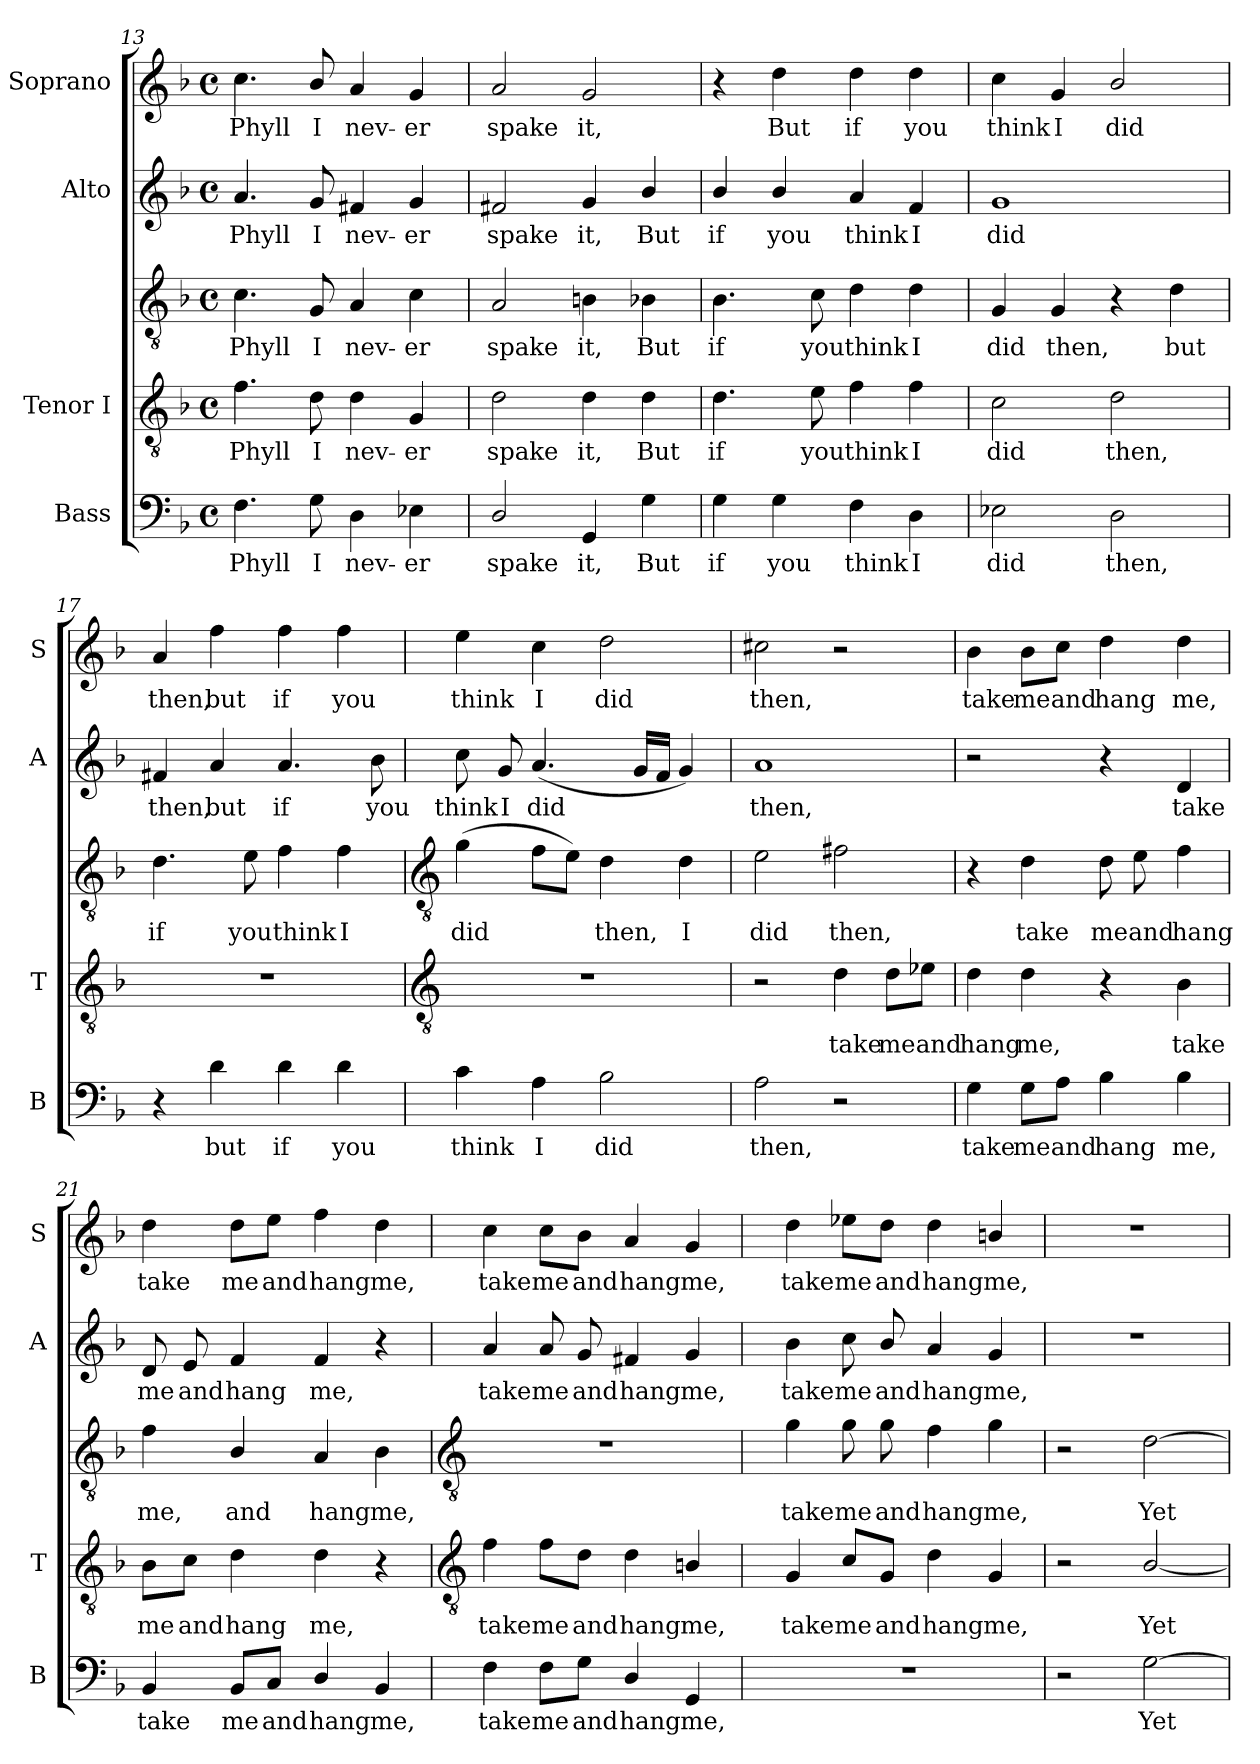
**kern	**text	**kern	**text	**kern	**text	**kern	**text	**kern	**text
*part4	*part4	*part3	*part3	*part3	*part3	*part2	*part2	*part1	*part1
*staff5	*staff5	*staff4	*staff4	*staff3	*staff3	*staff2	*staff2	*staff1	*staff1
*I"Bass	*	*I"Tenor I	*	*	*	*I"Alto	*	*I"Soprano	*
*I'B	*	*I'T	*	*	*	*I'A	*	*I'S	*
!!LO:LB:g=z
*clefF4	*	*clefGv2	*	*clefGv2	*	*clefG2	*	*clefG2	*
*k[b-]	*	*k[b-]	*	*k[b-]	*	*k[b-]	*	*k[b-]	*
*F:	*	*F:	*	*F:	*	*F:	*	*F:	*
*M4/4	*	*M4/4	*	*M4/4	*	*M4/4	*	*M4/4	*
*met(c)	*	*met(c)	*	*met(c)	*	*met(c)	*	*met(c)	*
=13	=13	=13	=13	=13	=13	=13	=13	=13	=13
!	!LO:LY:b	!	!LO:LY:b	!	!LO:LY:b	!	!LO:LY:b	!	!LO:LY:b
4.F	Phyll	4.f	Phyll	4.c	Phyll	4.a	Phyll	4.cc	Phyll
!	!LO:LY:b	!	!LO:LY:b	!	!LO:LY:b	!	!LO:LY:b	!	!LO:LY:b
8G	I	8d	I	8G	I	8g	I	8b-/	I
!	!LO:LY:b	!	!LO:LY:b	!	!LO:LY:b	!	!LO:LY:b	!	!LO:LY:b
4D	nev-	4d	nev-	4A	nev-	4f#X	nev-	4a	nev-
!	!LO:LY:b	!	!LO:LY:b	!	!LO:LY:b	!	!LO:LY:b	!	!LO:LY:b
4E-X	-er	4G	-er	4c	-er	4g	-er	4g	-er
=14	=14	=14	=14	=14	=14	=14	=14	=14	=14
!	!LO:LY:b	!	!LO:LY:b	!	!LO:LY:b	!	!LO:LY:b	!	!LO:LY:b
2D/	spake	2d	spake	2A	spake	2f#X	spake	2a	spake
!	!LO:LY:b	!	!LO:LY:b	!	!LO:LY:b	!	!LO:LY:b	!	!LO:LY:b
4GG	it,	4d	it,	4Bn	it,	4g	it,	2g	it,
!	!LO:LY:b	!	!LO:LY:b	!	!LO:LY:b	!	!LO:LY:b	!	!
4G	But	4d	But	4B-X	But	4b-/	But	.	.
=15	=15	=15	=15	=15	=15	=15	=15	=15	=15
!	!LO:LY:b	!	!LO:LY:b	!	!LO:LY:b	!	!LO:LY:b	!	!
4G	if	4.d	if	4.B-	if	4b-/	if	4r	.
!	!LO:LY:b	!	!	!	!	!	!LO:LY:b	!	!LO:LY:b
4G	you	.	.	.	.	4b-/	you	4dd	But
!	!	!	!LO:LY:b	!	!LO:LY:b	!	!	!	!
.	.	8e	you	8c	you	.	.	.	.
!	!LO:LY:b	!	!LO:LY:b	!	!LO:LY:b	!	!LO:LY:b	!	!LO:LY:b
4F	think	4f	think	4d	think	4a	think	4dd	if
!	!LO:LY:b	!	!LO:LY:b	!	!LO:LY:b	!	!LO:LY:b	!	!LO:LY:b
4D	I	4f	I	4d	I	4f	I	4dd	you
=16	=16	=16	=16	=16	=16	=16	=16	=16	=16
!	!LO:LY:b	!	!LO:LY:b	!	!LO:LY:b	!	!LO:LY:b	!	!LO:LY:b
2E-X	did	2c	did	4G	did	1g	did	4cc	think
!	!	!	!	!	!LO:LY:b	!	!	!	!LO:LY:b
.	.	.	.	4G	then,	.	.	4g	I
!	!LO:LY:b	!	!LO:LY:b	!	!	!	!	!	!LO:LY:b
2D	then,	2d	then,	4r	.	.	.	2b-/	did
!	!	!	!	!	!LO:LY:b	!	!	!	!
.	.	.	.	4d	but	.	.	.	.
=17	=17	=17	=17	=17	=17	=17	=17	=17	=17
!	!	!	!	!	!LO:LY:b	!	!LO:LY:b	!	!LO:LY:b
4r	.	1r	.	4.d	if	4f#X	then,	4a	then,
!	!LO:LY:b	!	!	!	!	!	!LO:LY:b	!	!LO:LY:b
4d	but	.	.	.	.	4a	but	4ff	but
!	!	!	!	!	!LO:LY:b	!	!	!	!
.	.	.	.	8e	you	.	.	.	.
!	!LO:LY:b	!	!	!	!LO:LY:b	!	!LO:LY:b	!	!LO:LY:b
4d	if	.	.	4f	think	4.a	if	4ff	if
!	!LO:LY:b	!	!	!	!LO:LY:b	!	!	!	!LO:LY:b
4d	you	.	.	4f	I	.	.	4ff	you
!	!	!	!	!	!	!	!LO:LY:b	!	!
.	.	.	.	.	.	8b-	you	.	.
!!LO:LB:g=z
=18	=18	=18	=18	=18	=18	=18	=18	=18	=18
*	*	*clefGv2	*	*clefGv2	*	*	*	*	*
!	!LO:LY:b	!	!	!	!LO:LY:b	!	!LO:LY:b	!	!LO:LY:b
4c	think	1r	.	(>4g	did	8cc	think	4ee	think
!	!	!	!	!	!	!	!LO:LY:b	!	!
.	.	.	.	.	.	8g	I	.	.
!	!LO:LY:b	!	!	!	!	!	!LO:LY:b	!	!LO:LY:b
4A	I	.	.	8fL	.	(<4.a	did	4cc	I
.	.	.	.	8eJ)	.	.	.	.	.
!	!LO:LY:b	!	!	!	!LO:LY:b	!	!	!	!LO:LY:b
2B-	did	.	.	4d	then,	.	.	2dd	did
.	.	.	.	.	.	16gLL	.	.	.
.	.	.	.	.	.	16fJJ	.	.	.
!	!	!	!	!	!LO:LY:b	!	!	!	!
.	.	.	.	4d	I	4g)	.	.	.
=19	=19	=19	=19	=19	=19	=19	=19	=19	=19
!	!LO:LY:b	!	!	!	!LO:LY:b	!	!LO:LY:b	!	!LO:LY:b
2A	then,	2r	.	2e	did	1a	then,	2cc#X	then,
!	!	!	!LO:LY:b	!	!LO:LY:b	!	!	!	!
2r	.	4d	take	2f#X	then,	.	.	2r	.
!	!	!	!LO:LY:b	!	!	!	!	!	!
.	.	8d\L	me	.	.	.	.	.	.
!	!	!	!LO:LY:b	!	!	!	!	!	!
.	.	8e-X\J	and	.	.	.	.	.	.
=20	=20	=20	=20	=20	=20	=20	=20	=20	=20
!	!LO:LY:b	!	!LO:LY:b	!	!	!	!	!	!LO:LY:b
4G	take	4d	hang	4r	.	2r	.	4b-	take
!	!LO:LY:b	!	!LO:LY:b	!	!LO:LY:b	!	!	!	!LO:LY:b
8G\L	me	4d	me,	4d	take	.	.	8b-\L	me
!	!LO:LY:b	!	!	!	!	!	!	!	!LO:LY:b
8A\J	and	.	.	.	.	.	.	8cc\J	and
!	!LO:LY:b	!	!	!	!LO:LY:b	!	!	!	!LO:LY:b
4B-	hang	4r	.	8d	me	4r	.	4dd	hang
!	!	!	!	!	!LO:LY:b	!	!	!	!
.	.	.	.	8e	and	.	.	.	.
!	!LO:LY:b	!	!LO:LY:b	!	!LO:LY:b	!	!LO:LY:b	!	!LO:LY:b
4B-	me,	4B-	take	4f	hang	4d	take	4dd	me,
=21	=21	=21	=21	=21	=21	=21	=21	=21	=21
!	!LO:LY:b	!	!LO:LY:b	!	!LO:LY:b	!	!LO:LY:b	!	!LO:LY:b
4BB-	take	8B-\L	me	4f	me,	8d	me	4dd	take
!	!	!	!LO:LY:b	!	!	!	!LO:LY:b	!	!
.	.	8c\J	and	.	.	8e	and	.	.
!	!LO:LY:b	!	!LO:LY:b	!	!LO:LY:b	!	!LO:LY:b	!	!LO:LY:b
8BB-/L	me	4d	hang	4B-/	and	4f	hang	8dd\L	me
!	!LO:LY:b	!	!	!	!	!	!	!	!LO:LY:b
8C/J	and	.	.	.	.	.	.	8ee\J	and
!	!LO:LY:b	!	!LO:LY:b	!	!LO:LY:b	!	!LO:LY:b	!	!LO:LY:b
4D/	hang	4d	me,	4A	hang	4f	me,	4ff	hang
!	!LO:LY:b	!	!	!	!LO:LY:b	!	!	!	!LO:LY:b
4BB-	me,	4r	.	4B-	me,	4r	.	4dd	me,
!!LO:LB:g=z
=22	=22	=22	=22	=22	=22	=22	=22	=22	=22
*	*	*clefGv2	*	*clefGv2	*	*	*	*	*
!	!LO:LY:b	!	!LO:LY:b	!	!	!	!LO:LY:b	!	!LO:LY:b
4F	take	4f	take	1r	.	4a	take	4cc	take
!	!LO:LY:b	!	!LO:LY:b	!	!	!	!LO:LY:b	!	!LO:LY:b
8F\L	me	8f\L	me	.	.	8a	me	8cc\L	me
!	!LO:LY:b	!	!LO:LY:b	!	!	!	!LO:LY:b	!	!LO:LY:b
8G\J	and	8d\J	and	.	.	8g	and	8b-\J	and
!	!LO:LY:b	!	!LO:LY:b	!	!	!	!LO:LY:b	!	!LO:LY:b
4D/	hang	4d	hang	.	.	4f#X	hang	4a	hang
!	!LO:LY:b	!	!LO:LY:b	!	!	!	!LO:LY:b	!	!LO:LY:b
4GG	me,	4Bn/	me,	.	.	4g	me,	4g	me,
=23	=23	=23	=23	=23	=23	=23	=23	=23	=23
!	!	!	!LO:LY:b	!	!LO:LY:b	!	!LO:LY:b	!	!LO:LY:b
1r	.	4G	take	4g	take	4b-	take	4dd	take
!	!	!	!LO:LY:b	!	!LO:LY:b	!	!LO:LY:b	!	!LO:LY:b
.	.	8c/L	me	8g	me	8cc	me	8ee-X\L	me
!	!	!	!LO:LY:b	!	!LO:LY:b	!	!LO:LY:b	!	!LO:LY:b
.	.	8G/J	and	8g	and	8b-/	and	8dd\J	and
!	!	!	!LO:LY:b	!	!LO:LY:b	!	!LO:LY:b	!	!LO:LY:b
.	.	4d	hang	4f	hang	4a	hang	4dd	hang
!	!	!	!LO:LY:b	!	!LO:LY:b	!	!LO:LY:b	!	!LO:LY:b
.	.	4G	me,	4g	me,	4g	me,	4bn/	me,
=24	=24	=24	=24	=24	=24	=24	=24	=24	=24
2r	.	2r	.	2r	.	1r	.	1r	.
!	!LO:LY:b	!	!LO:LY:b	!	!LO:LY:b	!	!	!	!
[2G	Yet	[2B-/	Yet	[2d	Yet	.	.	.	.
=	=	=	=	=	=	=	=	=	=
*-	*-	*-	*-	*-	*-	*-	*-	*-	*-
